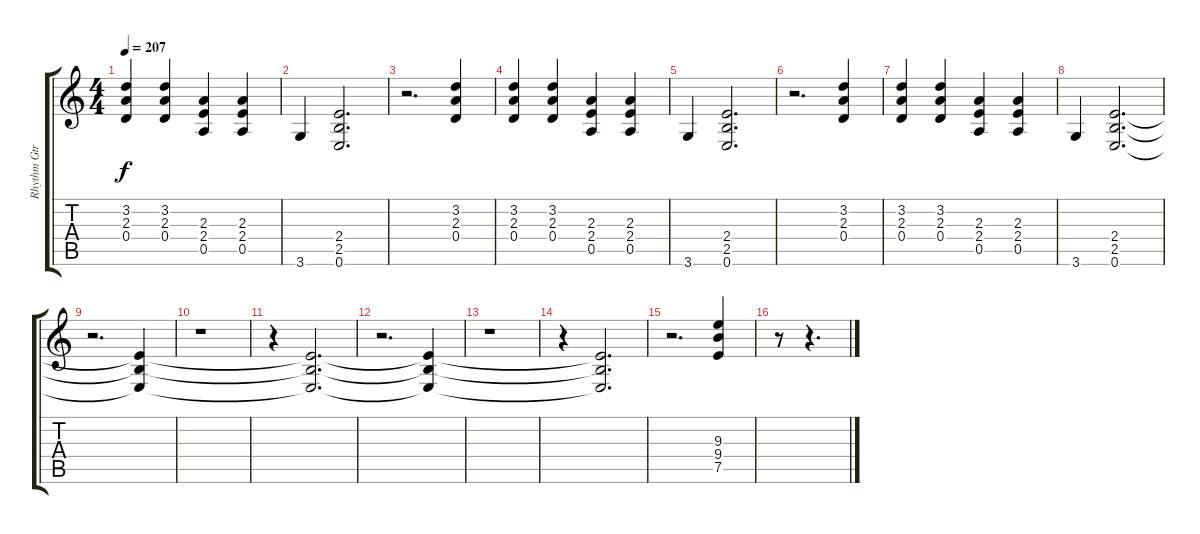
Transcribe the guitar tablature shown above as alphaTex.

\track ("Rhythm Gtr" "Rhythm Gtr") {instrument overdrivenguitar}
\staff {score tabs}
\tuning (E4 B3 G3 D3 A2 E2) {hide}
\ts (4 4)
\tempo 207
\clef g2
\ks c
(3.2 2.3 0.4).4{dy f} (3.2 2.3 0.4).4 (2.3 2.4 0.5).4 (2.3 2.4 0.5).4 |
3.6.4 (2.4 2.5 0.6).2{d} |
r.2{d} (3.2 2.3 0.4).4 |
(3.2 2.3 0.4).4 (3.2 2.3 0.4).4 (2.3 2.4 0.5).4 (2.3 2.4 0.5).4 |
3.6.4 (2.4 2.5 0.6).2{d} |
r.2{d} (3.2 2.3 0.4).4 |
(3.2 2.3 0.4).4 (3.2 2.3 0.4).4 (2.3 2.4 0.5).4 (2.3 2.4 0.5).4 |
3.6.4 (2.4 2.5 0.6).2{d} |
r.2{d} (2.4{t} 2.5{t} 0.6{t}).4 |
r.1 |
r.4 (2.4{t} 2.5{t} 0.6{t}).2{d} |
r.2{d} (2.4{t} 2.5{t} 0.6{t}).4 |
r.1 |
r.4 (2.4{t} 2.5{t} 0.6{t}).2{d} |
r.2{d} (9.3 9.4 7.5).4 |
r.8 r.4{d}
